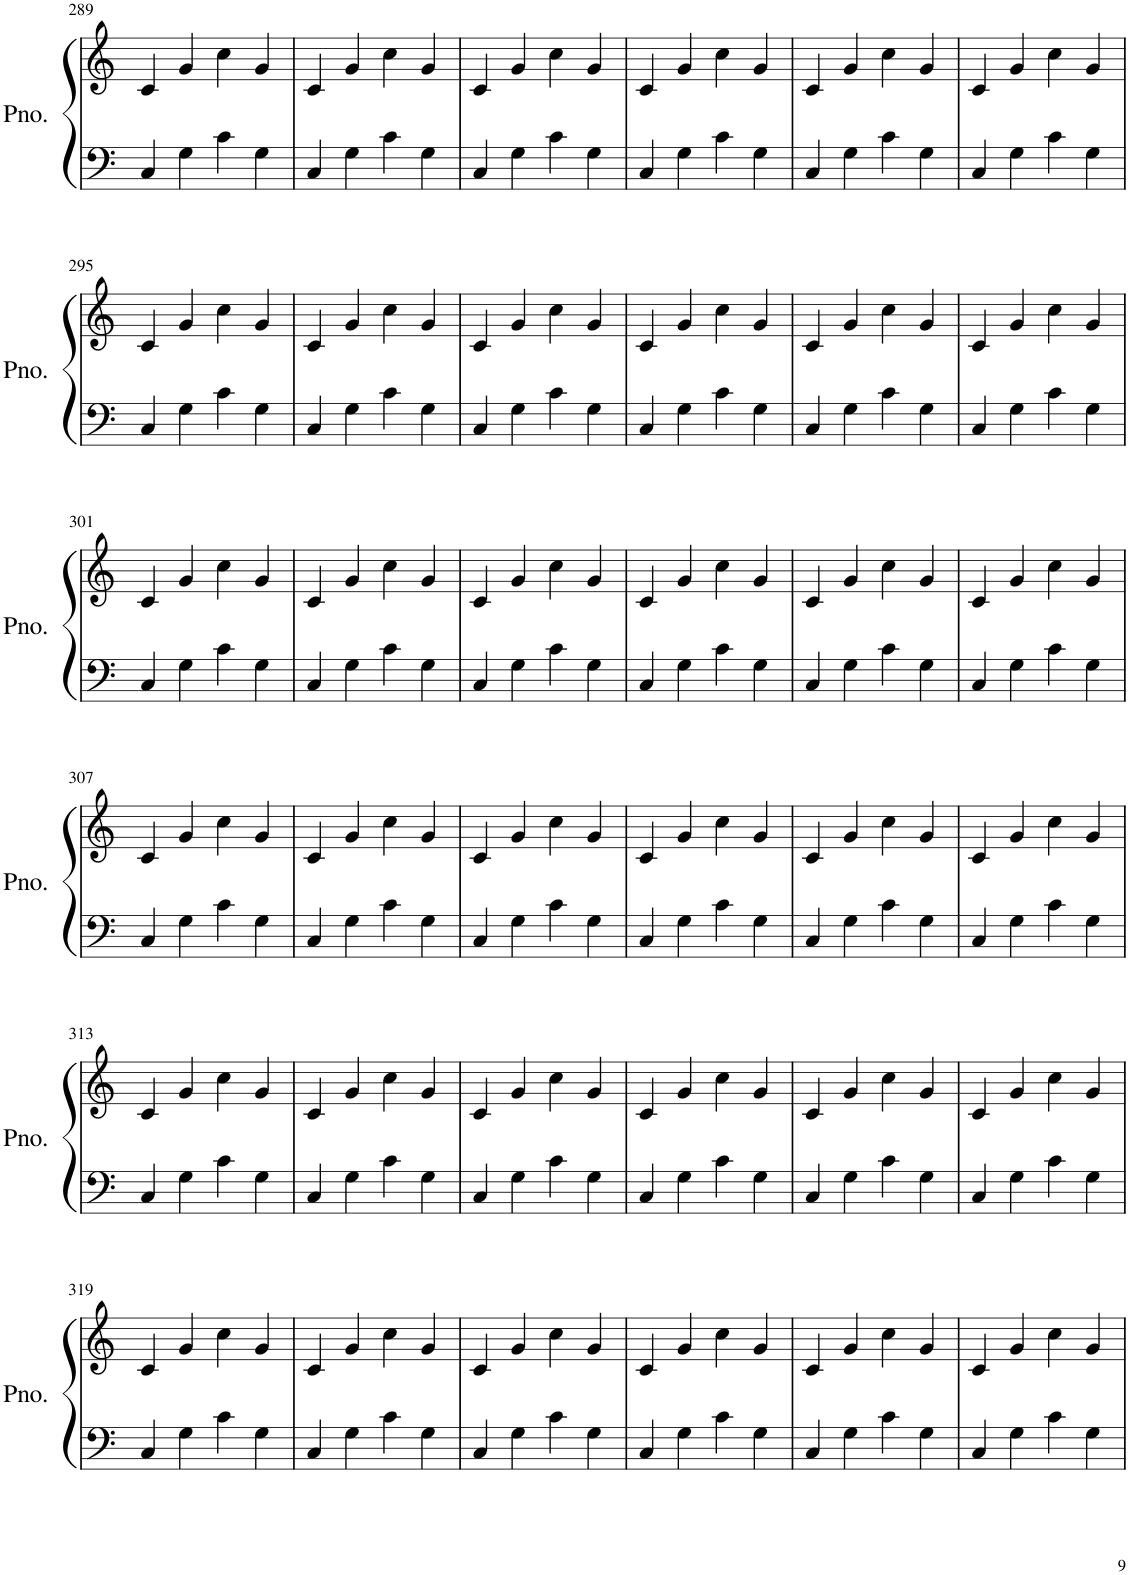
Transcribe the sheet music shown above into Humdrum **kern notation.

**kern	**kern
*part1	*part1
*staff2	*staff1
*I"Piano	*
*I'Pno.	*
!!LO:PB:g=z
*clefF4	*clefG2
*k[]	*k[]
*M4/4	*M4/4
=289	=289
4C/	4c/
4G\	4g/
4c\	4cc\
4G\	4g/
=290	=290
4C/	4c/
4G\	4g/
4c\	4cc\
4G\	4g/
=291	=291
4C/	4c/
4G\	4g/
4c\	4cc\
4G\	4g/
=292	=292
4C/	4c/
4G\	4g/
4c\	4cc\
4G\	4g/
=293	=293
4C/	4c/
4G\	4g/
4c\	4cc\
4G\	4g/
=294	=294
4C/	4c/
4G\	4g/
4c\	4cc\
4G\	4g/
!!LO:LB:g=z
=295	=295
4C/	4c/
4G\	4g/
4c\	4cc\
4G\	4g/
=296	=296
4C/	4c/
4G\	4g/
4c\	4cc\
4G\	4g/
=297	=297
4C/	4c/
4G\	4g/
4c\	4cc\
4G\	4g/
=298	=298
4C/	4c/
4G\	4g/
4c\	4cc\
4G\	4g/
=299	=299
4C/	4c/
4G\	4g/
4c\	4cc\
4G\	4g/
=300	=300
4C/	4c/
4G\	4g/
4c\	4cc\
4G\	4g/
!!LO:LB:g=z
=301	=301
4C/	4c/
4G\	4g/
4c\	4cc\
4G\	4g/
=302	=302
4C/	4c/
4G\	4g/
4c\	4cc\
4G\	4g/
=303	=303
4C/	4c/
4G\	4g/
4c\	4cc\
4G\	4g/
=304	=304
4C/	4c/
4G\	4g/
4c\	4cc\
4G\	4g/
=305	=305
4C/	4c/
4G\	4g/
4c\	4cc\
4G\	4g/
=306	=306
4C/	4c/
4G\	4g/
4c\	4cc\
4G\	4g/
!!LO:LB:g=z
=307	=307
4C/	4c/
4G\	4g/
4c\	4cc\
4G\	4g/
=308	=308
4C/	4c/
4G\	4g/
4c\	4cc\
4G\	4g/
=309	=309
4C/	4c/
4G\	4g/
4c\	4cc\
4G\	4g/
=310	=310
4C/	4c/
4G\	4g/
4c\	4cc\
4G\	4g/
=311	=311
4C/	4c/
4G\	4g/
4c\	4cc\
4G\	4g/
=312	=312
4C/	4c/
4G\	4g/
4c\	4cc\
4G\	4g/
!!LO:LB:g=z
=313	=313
4C/	4c/
4G\	4g/
4c\	4cc\
4G\	4g/
=314	=314
4C/	4c/
4G\	4g/
4c\	4cc\
4G\	4g/
=315	=315
4C/	4c/
4G\	4g/
4c\	4cc\
4G\	4g/
=316	=316
4C/	4c/
4G\	4g/
4c\	4cc\
4G\	4g/
=317	=317
4C/	4c/
4G\	4g/
4c\	4cc\
4G\	4g/
=318	=318
4C/	4c/
4G\	4g/
4c\	4cc\
4G\	4g/
!!LO:LB:g=z
=319	=319
4C/	4c/
4G\	4g/
4c\	4cc\
4G\	4g/
=320	=320
4C/	4c/
4G\	4g/
4c\	4cc\
4G\	4g/
=321	=321
4C/	4c/
4G\	4g/
4c\	4cc\
4G\	4g/
=322	=322
4C/	4c/
4G\	4g/
4c\	4cc\
4G\	4g/
=323	=323
4C/	4c/
4G\	4g/
4c\	4cc\
4G\	4g/
=324	=324
4C/	4c/
4G\	4g/
4c\	4cc\
4G\	4g/
=	=
*-	*-
